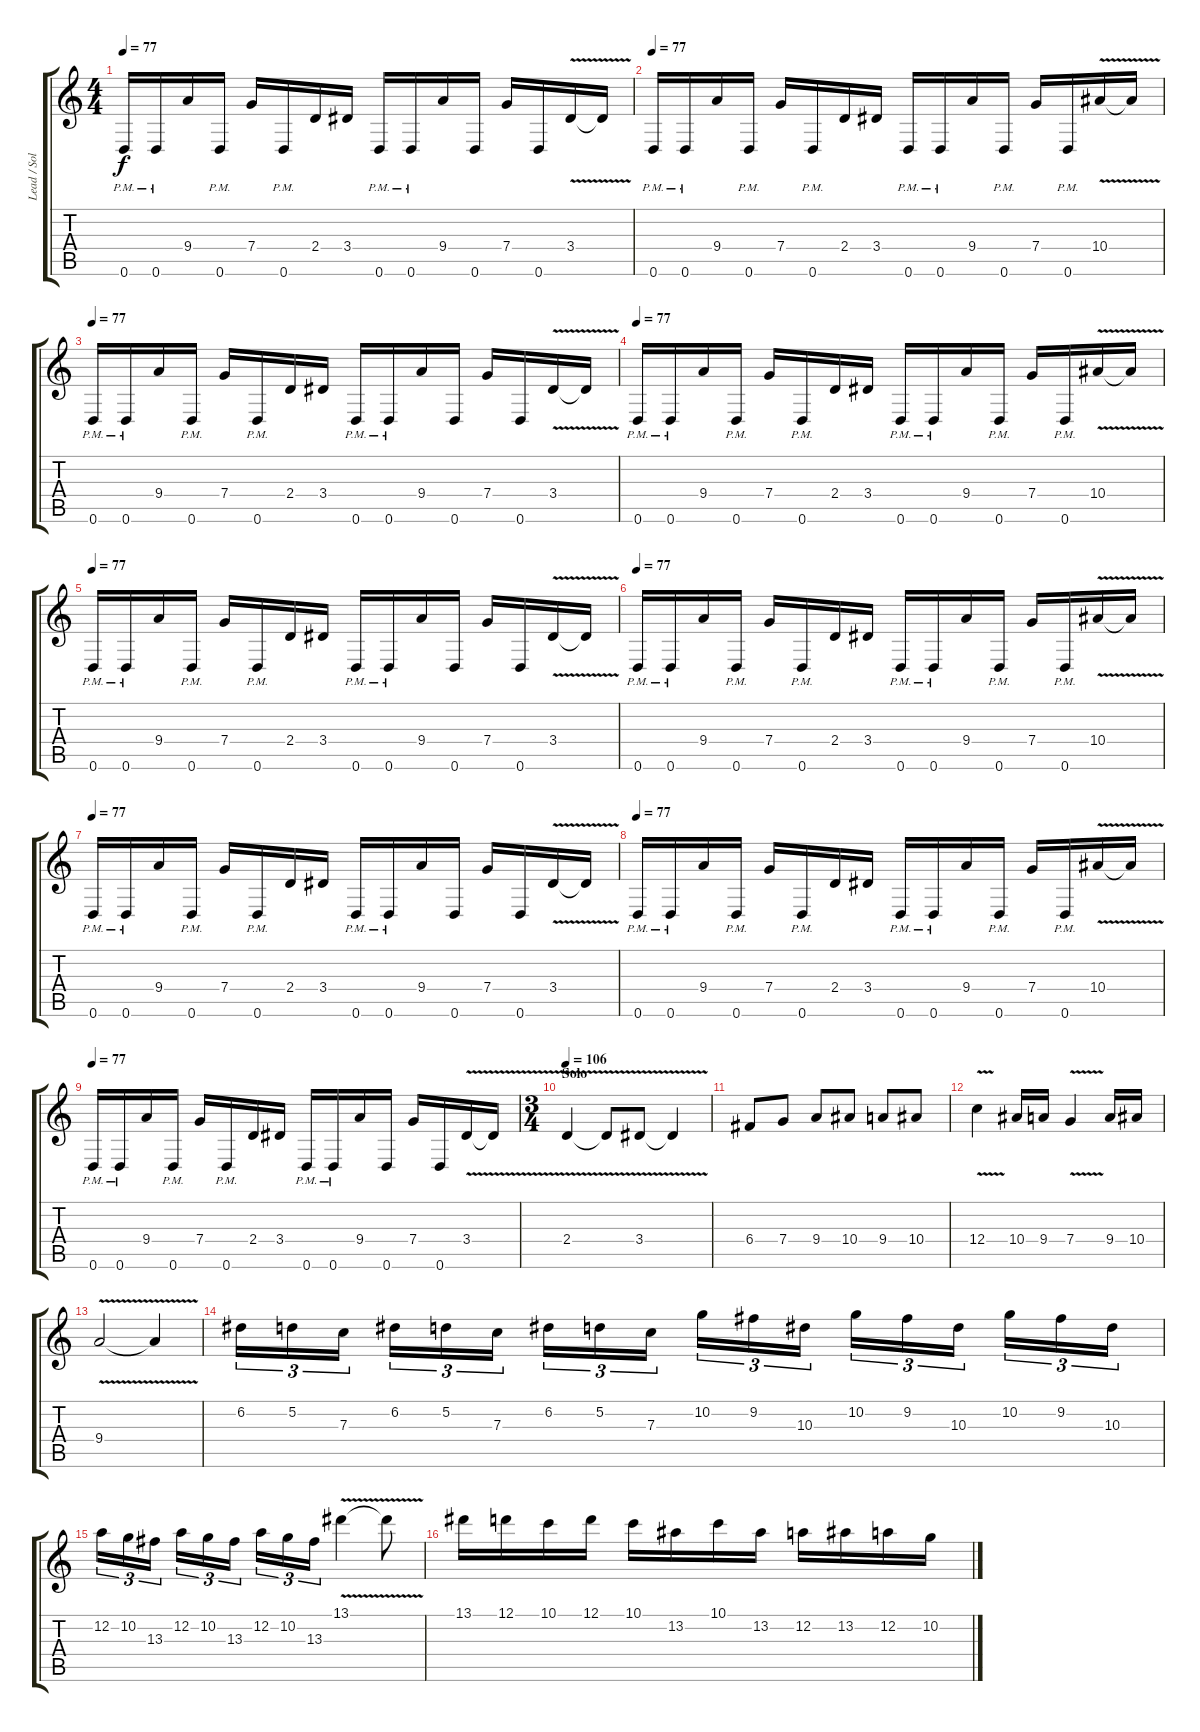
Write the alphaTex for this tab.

\track ("Lead / Solo" "Lead / Sol") {instrument distortionguitar}
\staff {score tabs}
\tuning (D4 A3 F3 C3 G2 D2) {hide}
\ts (4 4)
\tempo 77
\clef g2
\ks c
0.6{pm}.16{dy f} 0.6{pm}.16 9.4.16 0.6{pm}.16 7.4.16 0.6{pm}.16 2.4.16 3.4.16 0.6{pm}.16 0.6{pm}.16 9.4.16 0.6.16 7.4.16 0.6.16 3.4{v}.16 3.4{t}.16 |
\tempo 77
0.6{pm}.16 0.6{pm}.16 9.4.16 0.6{pm}.16 7.4.16 0.6{pm}.16 2.4.16 3.4.16 0.6{pm}.16 0.6{pm}.16 9.4.16 0.6{pm}.16 7.4.16 0.6{pm}.16 10.4{v}.16 10.4{t}.16 |
\tempo 77
0.6{pm}.16 0.6{pm}.16 9.4.16 0.6{pm}.16 7.4.16 0.6{pm}.16 2.4.16 3.4.16 0.6{pm}.16 0.6{pm}.16 9.4.16 0.6.16 7.4.16 0.6.16 3.4{v}.16 3.4{t}.16 |
\tempo 77
0.6{pm}.16 0.6{pm}.16 9.4.16 0.6{pm}.16 7.4.16 0.6{pm}.16 2.4.16 3.4.16 0.6{pm}.16 0.6{pm}.16 9.4.16 0.6{pm}.16 7.4.16 0.6{pm}.16 10.4{v}.16 10.4{t}.16 |
\tempo 77
0.6{pm}.16 0.6{pm}.16 9.4.16 0.6{pm}.16 7.4.16 0.6{pm}.16 2.4.16 3.4.16 0.6{pm}.16 0.6{pm}.16 9.4.16 0.6.16 7.4.16 0.6.16 3.4{v}.16 3.4{t}.16 |
\tempo 77
0.6{pm}.16 0.6{pm}.16 9.4.16 0.6{pm}.16 7.4.16 0.6{pm}.16 2.4.16 3.4.16 0.6{pm}.16 0.6{pm}.16 9.4.16 0.6{pm}.16 7.4.16 0.6{pm}.16 10.4{v}.16 10.4{t}.16 |
\tempo 77
0.6{pm}.16 0.6{pm}.16 9.4.16 0.6{pm}.16 7.4.16 0.6{pm}.16 2.4.16 3.4.16 0.6{pm}.16 0.6{pm}.16 9.4.16 0.6.16 7.4.16 0.6.16 3.4{v}.16 3.4{t}.16 |
\tempo 77
0.6{pm}.16 0.6{pm}.16 9.4.16 0.6{pm}.16 7.4.16 0.6{pm}.16 2.4.16 3.4.16 0.6{pm}.16 0.6{pm}.16 9.4.16 0.6{pm}.16 7.4.16 0.6{pm}.16 10.4{v}.16 10.4{t}.16 |
\tempo 77
0.6{pm}.16 0.6{pm}.16 9.4.16 0.6{pm}.16 7.4.16 0.6{pm}.16 2.4.16 3.4.16 0.6{pm}.16 0.6{pm}.16 9.4.16 0.6.16 7.4.16 0.6.16 3.4{v}.16 3.4{t}.16 |
\ts (3 4)
\section ("" "Solo")
\tempo 106
2.4{v}.4 2.4{t}.8 3.4{v}.8 3.4{t}.4 |
6.4.8 7.4.8 9.4.8 10.4.8 9.4.8 10.4.8 |
12.4{v}.4 10.4.16 9.4.16 7.4{v}.4 9.4.16 10.4.16 |
9.4{v}.2 9.4{t}.4 |
6.2.16{tu (3 2)} 5.2.16{tu (3 2)} 7.3.16{tu (3 2)} 6.2.16{tu (3 2)} 5.2.16{tu (3 2)} 7.3.16{tu (3 2)} 6.2.16{tu (3 2)} 5.2.16{tu (3 2)} 7.3.16{tu (3 2)} 10.2.16{tu (3 2)} 9.2.16{tu (3 2)} 10.3.16{tu (3 2)} 10.2.16{tu (3 2)} 9.2.16{tu (3 2)} 10.3.16{tu (3 2)} 10.2.16{tu (3 2)} 9.2.16{tu (3 2)} 10.3.16{tu (3 2)} |
12.2.16{tu (3 2)} 10.2.16{tu (3 2)} 13.3.16{tu (3 2)} 12.2.16{tu (3 2)} 10.2.16{tu (3 2)} 13.3.16{tu (3 2)} 12.2.16{tu (3 2)} 10.2.16{tu (3 2)} 13.3.16{tu (3 2)} 13.1{v}.4 13.1{t}.8 |
13.1.16 12.1.16 10.1.16 12.1.16 10.1.16 13.2.16 10.1.16 13.2.16 12.2.16 13.2.16 12.2.16 10.2.16
